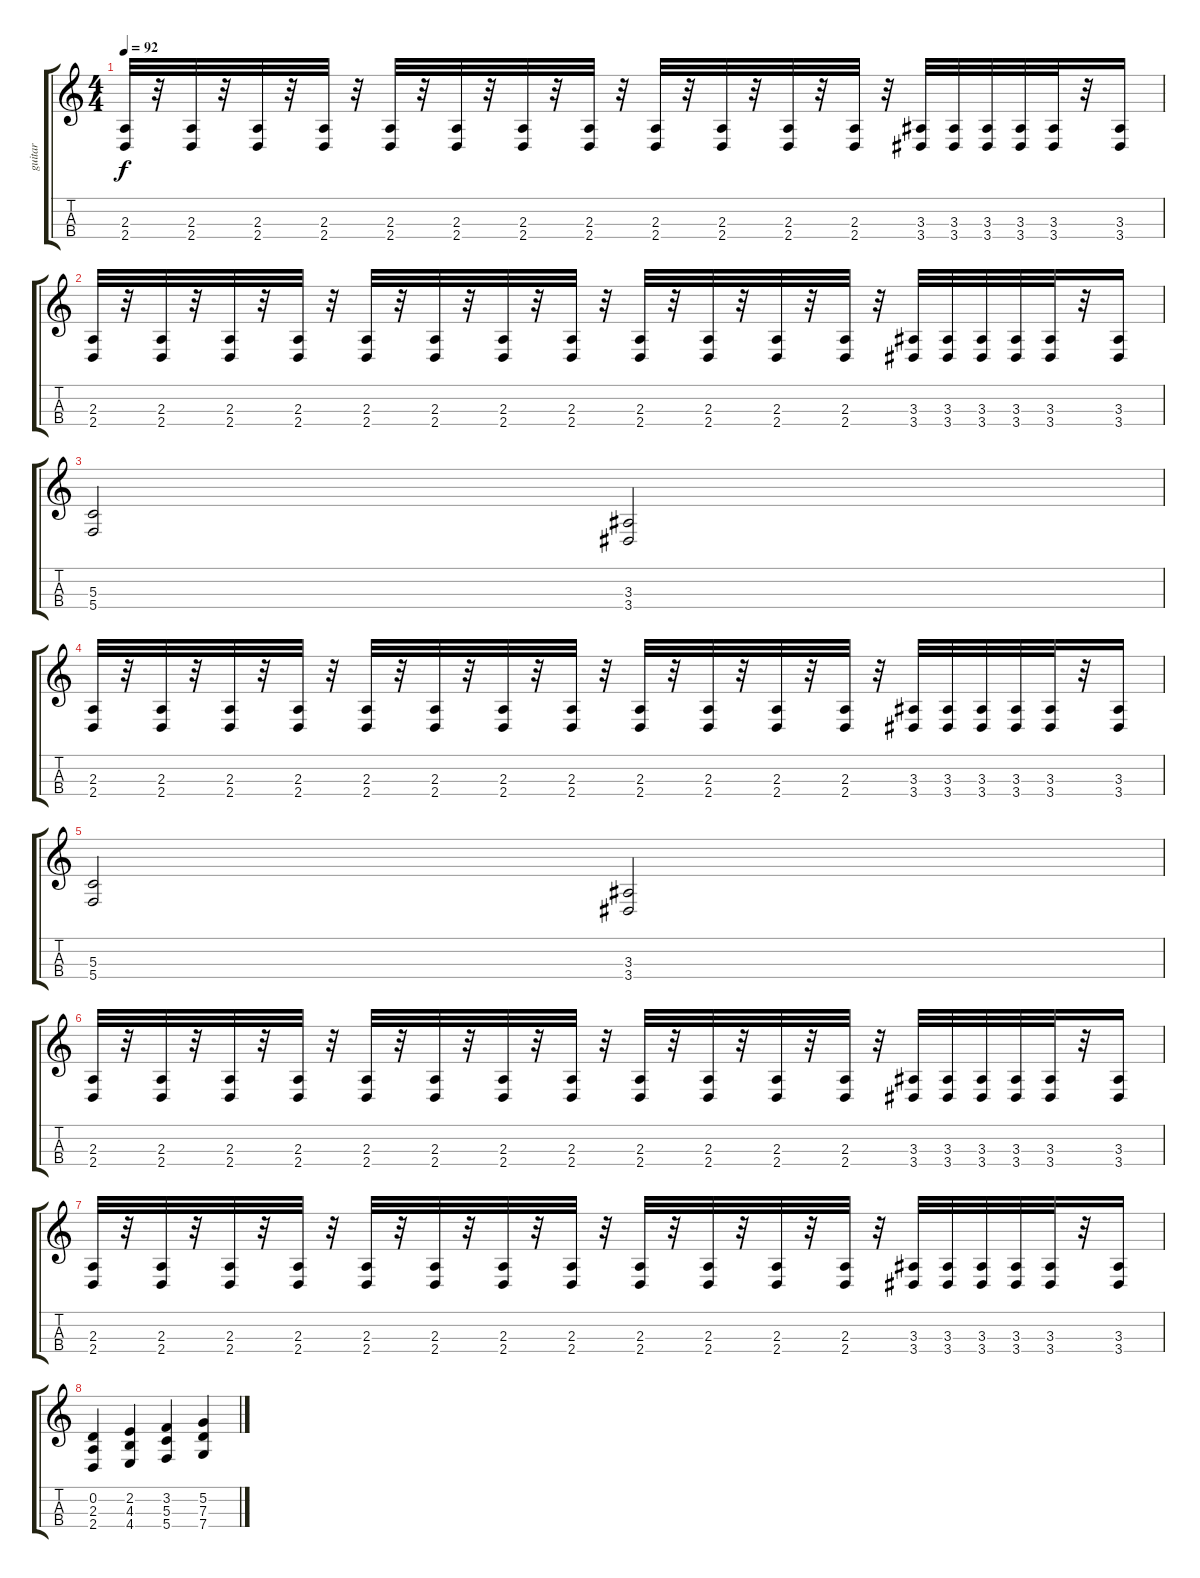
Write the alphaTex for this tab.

\track ("guitar" "guitar") {instrument distortionguitar}
\staff {score tabs}
\tuning (A3 D3 G2 C2) {hide}
\ts (4 4)
\tempo 92
\clef g2
\ks c
(2.3 2.4).32{dy f} r.32 (2.3 2.4).32 r.32 (2.3 2.4).32 r.32 (2.3 2.4).32 r.32 (2.3 2.4).32 r.32 (2.3 2.4).32 r.32 (2.3 2.4).32 r.32 (2.3 2.4).32 r.32 (2.3 2.4).32 r.32 (2.3 2.4).32 r.32 (2.3 2.4).32 r.32 (2.3 2.4).32 r.32 (3.3 3.4).32 (3.3 3.4).32 (3.3 3.4).32 (3.3 3.4).32 (3.3 3.4).32 r.32 (3.3 3.4).16 |
(2.3 2.4).32 r.32 (2.3 2.4).32 r.32 (2.3 2.4).32 r.32 (2.3 2.4).32 r.32 (2.3 2.4).32 r.32 (2.3 2.4).32 r.32 (2.3 2.4).32 r.32 (2.3 2.4).32 r.32 (2.3 2.4).32 r.32 (2.3 2.4).32 r.32 (2.3 2.4).32 r.32 (2.3 2.4).32 r.32 (3.3 3.4).32 (3.3 3.4).32 (3.3 3.4).32 (3.3 3.4).32 (3.3 3.4).32 r.32 (3.3 3.4).16 |
(5.3 5.4).2 (3.3 3.4).2 |
(2.3 2.4).32 r.32 (2.3 2.4).32 r.32 (2.3 2.4).32 r.32 (2.3 2.4).32 r.32 (2.3 2.4).32 r.32 (2.3 2.4).32 r.32 (2.3 2.4).32 r.32 (2.3 2.4).32 r.32 (2.3 2.4).32 r.32 (2.3 2.4).32 r.32 (2.3 2.4).32 r.32 (2.3 2.4).32 r.32 (3.3 3.4).32 (3.3 3.4).32 (3.3 3.4).32 (3.3 3.4).32 (3.3 3.4).32 r.32 (3.3 3.4).16 |
(5.3 5.4).2 (3.3 3.4).2 |
(2.3 2.4).32 r.32 (2.3 2.4).32 r.32 (2.3 2.4).32 r.32 (2.3 2.4).32 r.32 (2.3 2.4).32 r.32 (2.3 2.4).32 r.32 (2.3 2.4).32 r.32 (2.3 2.4).32 r.32 (2.3 2.4).32 r.32 (2.3 2.4).32 r.32 (2.3 2.4).32 r.32 (2.3 2.4).32 r.32 (3.3 3.4).32 (3.3 3.4).32 (3.3 3.4).32 (3.3 3.4).32 (3.3 3.4).32 r.32 (3.3 3.4).16 |
(2.3 2.4).32 r.32 (2.3 2.4).32 r.32 (2.3 2.4).32 r.32 (2.3 2.4).32 r.32 (2.3 2.4).32 r.32 (2.3 2.4).32 r.32 (2.3 2.4).32 r.32 (2.3 2.4).32 r.32 (2.3 2.4).32 r.32 (2.3 2.4).32 r.32 (2.3 2.4).32 r.32 (2.3 2.4).32 r.32 (3.3 3.4).32 (3.3 3.4).32 (3.3 3.4).32 (3.3 3.4).32 (3.3 3.4).32 r.32 (3.3 3.4).16 |
(0.2 2.3 2.4).4 (2.2 4.3 4.4).4 (3.2 5.3 5.4).4 (5.2 7.3 7.4).4
